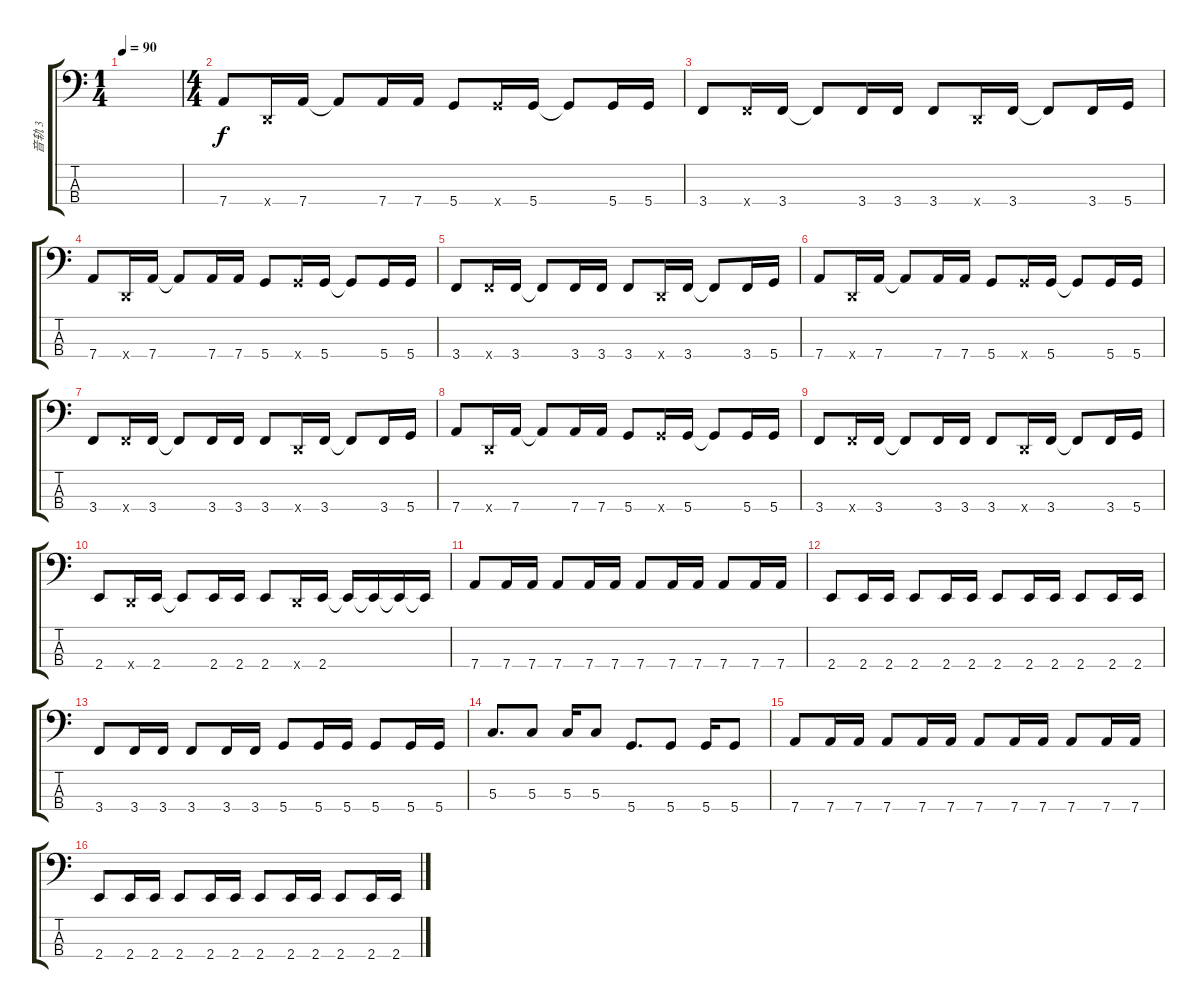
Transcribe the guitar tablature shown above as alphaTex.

\track ("音轨 3" "音轨 3") {instrument electricbasspick}
\staff {score tabs}
\tuning (F2 C2 G1 D1) {hide}
\ts (1 4)
\tempo 90
\clef f4
\ks c
|
\ts (4 4)
7.4.8 0.4{x}.16 7.4.16 7.4{t}.8 7.4.16 7.4.16 5.4.8 5.4{x}.16 5.4.16 5.4{t}.8 5.4.16 5.4.16 |
3.4.8 3.4{x}.16 3.4.16 3.4{t}.8 3.4.16 3.4.16 3.4.8 0.4{x}.16 3.4.16 3.4{t}.8 3.4.16 5.4.16 |
7.4.8 0.4{x}.16 7.4.16 7.4{t}.8 7.4.16 7.4.16 5.4.8 5.4{x}.16 5.4.16 5.4{t}.8 5.4.16 5.4.16 |
3.4.8 3.4{x}.16 3.4.16 3.4{t}.8 3.4.16 3.4.16 3.4.8 0.4{x}.16 3.4.16 3.4{t}.8 3.4.16 5.4.16 |
7.4.8 0.4{x}.16 7.4.16 7.4{t}.8 7.4.16 7.4.16 5.4.8 5.4{x}.16 5.4.16 5.4{t}.8 5.4.16 5.4.16 |
3.4.8 3.4{x}.16 3.4.16 3.4{t}.8 3.4.16 3.4.16 3.4.8 0.4{x}.16 3.4.16 3.4{t}.8 3.4.16 5.4.16 |
7.4.8 0.4{x}.16 7.4.16 7.4{t}.8 7.4.16 7.4.16 5.4.8 5.4{x}.16 5.4.16 5.4{t}.8 5.4.16 5.4.16 |
3.4.8 3.4{x}.16 3.4.16 3.4{t}.8 3.4.16 3.4.16 3.4.8 0.4{x}.16 3.4.16 3.4{t}.8 3.4.16 5.4.16 |
2.4.8 0.4{x}.16 2.4.16 2.4{t}.8 2.4.16 2.4.16 2.4.8 0.4{x}.16 2.4.16 2.4{t}.16 2.4{t}.16 2.4{t}.16 2.4{t}.16 |
7.4.8 7.4.16 7.4.16 7.4.8 7.4.16 7.4.16 7.4.8 7.4.16 7.4.16 7.4.8 7.4.16 7.4.16 |
2.4.8 2.4.16 2.4.16 2.4.8 2.4.16 2.4.16 2.4.8 2.4.16 2.4.16 2.4.8 2.4.16 2.4.16 |
3.4.8 3.4.16 3.4.16 3.4.8 3.4.16 3.4.16 5.4.8 5.4.16 5.4.16 5.4.8 5.4.16 5.4.16 |
5.3.8{d} 5.3.8 5.3.16 5.3.8 5.4.8{d} 5.4.8 5.4.16 5.4.8 |
7.4.8 7.4.16 7.4.16 7.4.8 7.4.16 7.4.16 7.4.8 7.4.16 7.4.16 7.4.8 7.4.16 7.4.16 |
2.4.8 2.4.16 2.4.16 2.4.8 2.4.16 2.4.16 2.4.8 2.4.16 2.4.16 2.4.8 2.4.16 2.4.16
